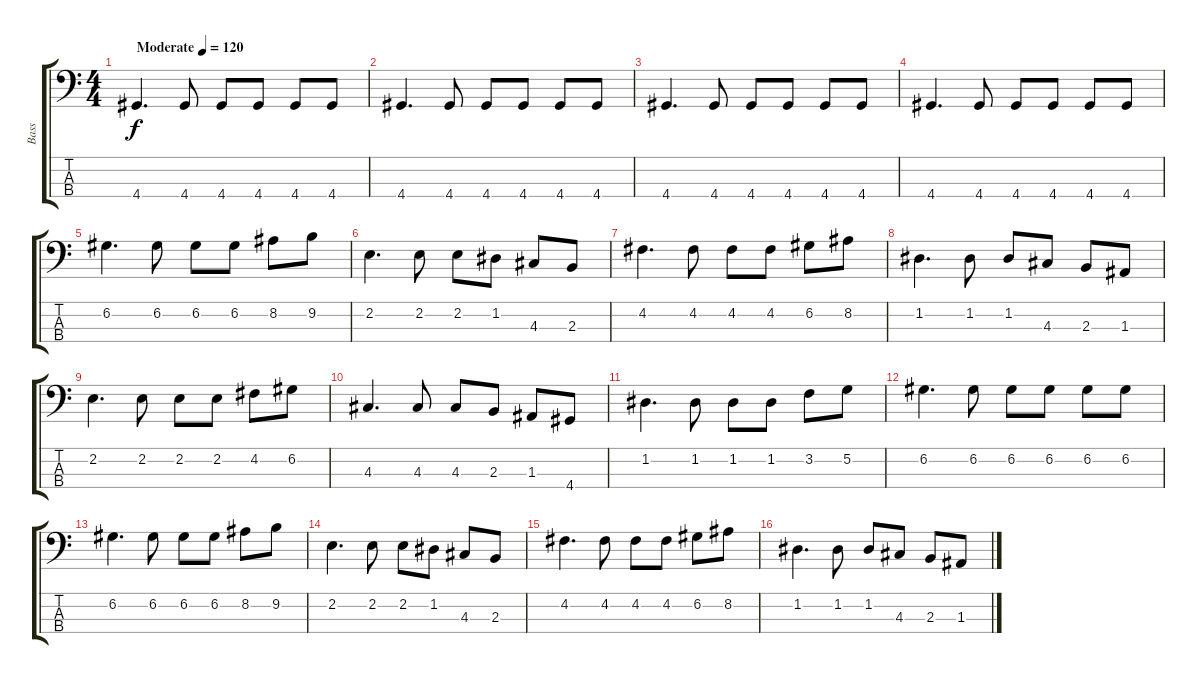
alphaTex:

\track ("Bass" "Bass") {instrument electricbassfinger}
\staff {score tabs}
\tuning (G2 D2 A1 E1) {hide}
\ts (4 4)
\tempo (120 "Moderate")
\clef f4
\ks c
4.4.4{d dy f instrument electricbassfinger} 4.4.8 4.4.8 4.4.8 4.4.8 4.4.8 |
4.4.4{d} 4.4.8 4.4.8 4.4.8 4.4.8 4.4.8 |
4.4.4{d} 4.4.8 4.4.8 4.4.8 4.4.8 4.4.8 |
4.4.4{d} 4.4.8 4.4.8 4.4.8 4.4.8 4.4.8 |
6.2.4{d} 6.2.8 6.2.8 6.2.8 8.2.8 9.2.8 |
2.2.4{d} 2.2.8 2.2.8 1.2.8 4.3.8 2.3.8 |
4.2.4{d} 4.2.8 4.2.8 4.2.8 6.2.8 8.2.8 |
1.2.4{d} 1.2.8 1.2.8 4.3.8 2.3.8 1.3.8 |
2.2.4{d} 2.2.8 2.2.8 2.2.8 4.2.8 6.2.8 |
4.3.4{d} 4.3.8 4.3.8 2.3.8 1.3.8 4.4.8 |
1.2.4{d} 1.2.8 1.2.8 1.2.8 3.2.8 5.2.8 |
6.2.4{d} 6.2.8 6.2.8 6.2.8 6.2.8 6.2.8 |
6.2.4{d} 6.2.8 6.2.8 6.2.8 8.2.8 9.2.8 |
2.2.4{d} 2.2.8 2.2.8 1.2.8 4.3.8 2.3.8 |
4.2.4{d} 4.2.8 4.2.8 4.2.8 6.2.8 8.2.8 |
1.2.4{d} 1.2.8 1.2.8 4.3.8 2.3.8 1.3.8
